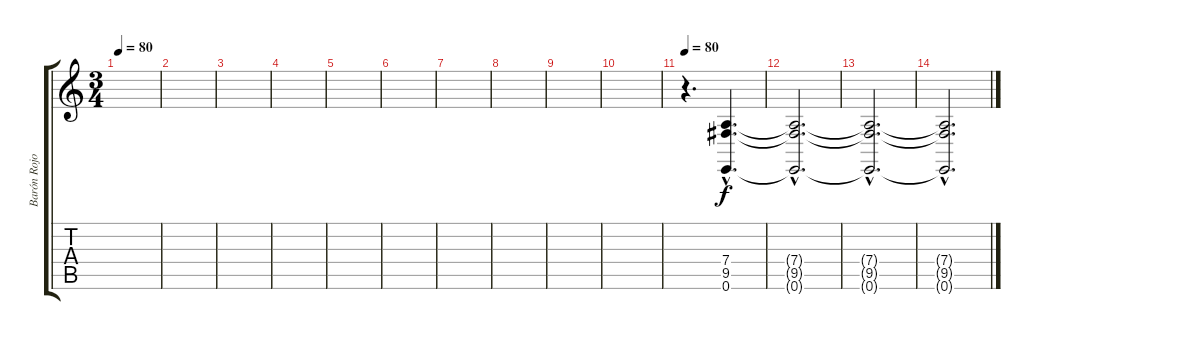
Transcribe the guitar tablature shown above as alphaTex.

\track ("Barón Rojo" "Barón Rojo") {instrument helicopter}
\staff {score tabs}
\tuning (E4 B3 G3 D3 A2 E2) {hide}
\ts (3 4)
\tempo 80
\clef g2
\ks c
|
|
|
|
|
|
|
|
|
|
\tempo 80
r.4{d balance 0} (7.4{hac} 9.5{hac} 0.6{hac}).4{d balance 16} |
(7.4{hac t} 9.5{hac t} 0.6{hac t}).2{d} |
(7.4{hac t} 9.5{hac t} 0.6{hac t}).2{d balance 0} |
(7.4{hac t} 9.5{hac t} 0.6{hac t}).2{d volume 0}
